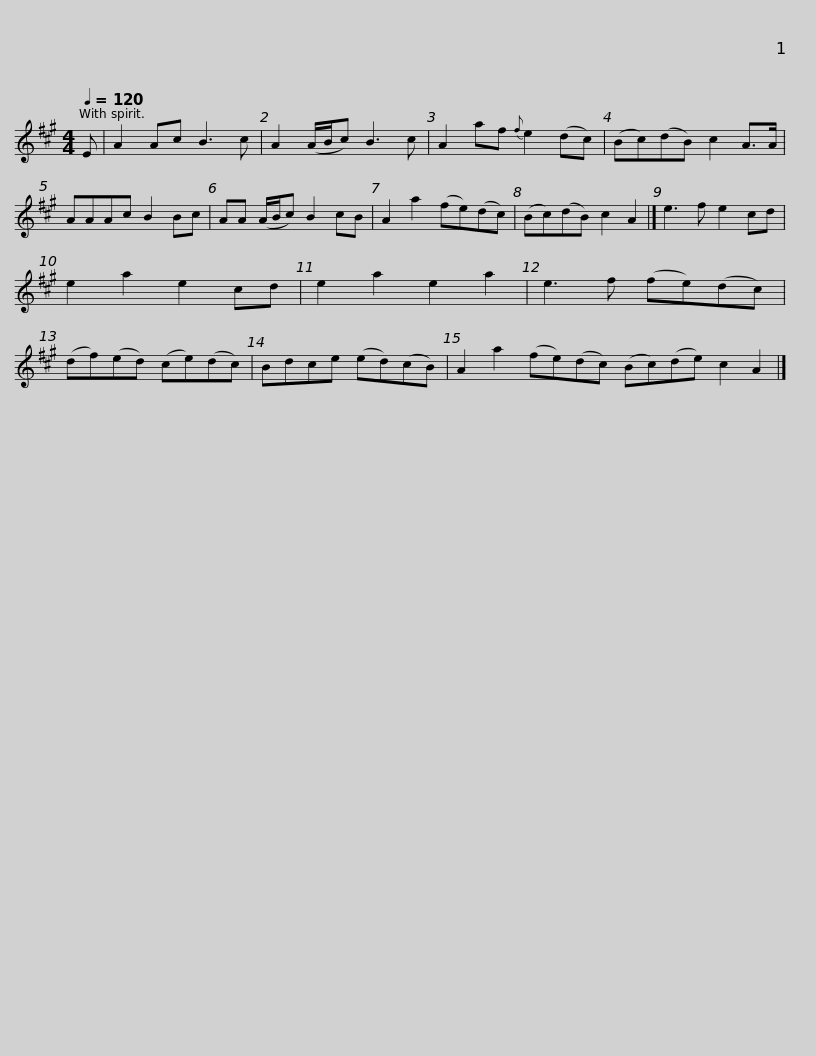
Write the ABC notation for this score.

X:1
L:1/8
Q:1/4=120
M:4/4
I:linebreak $
K:A
V:1 treble
V:1
 E | A2 Ac B3 c | A2 (A/B/c) B3 c | A2 af{f} e2 (dc) | (Bc)(dB) c2 A>A | %5
 AAAc B2 Bc | AA (A/B/c) B2 cB |$ A2 a2 (fe)(dc) | (Bc)(dB) c2 A2 |] e3 f e2 cd | %10
 e2 a2 e2 cd | e2 a2 e2 a2 | e3 f (fe)(dc) | (df)(ed) (ce)(dc) |$ Bdce (ed)(cB) | %15
 A2 a2 (fe)(dc) (Bc)(de) c2 A2 |] %16
